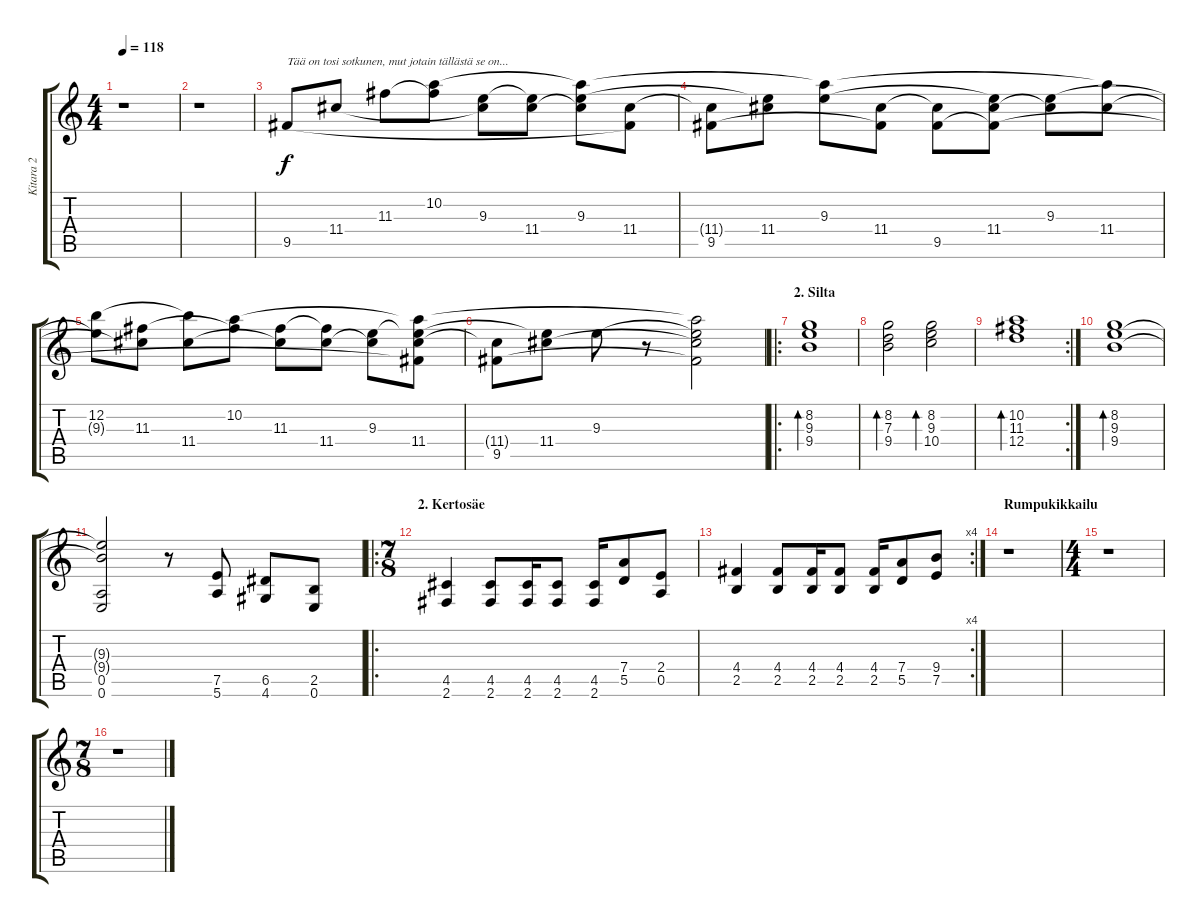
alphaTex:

\track ("Kitara 2" "Kitara 2") {instrument distortionguitar}
\staff {score tabs}
\tuning (E4 B3 G3 D3 A2 E2) {hide}
\ts (4 4)
\tempo 118
\clef g2
\ks c
r.1{dy f} |
r.1 |
9.5.8{txt "Tää on tosi sotkunen, mut jotain tällästä se on..."} 11.4.8 11.3.8 (10.2 11.3{t}).8 (9.3 11.4{t}).8 (9.3{t} 11.4).8 (10.2{t} 9.3 11.4{t}).8 (11.4 9.5{t}).8 |
(11.4{t} 9.5).8 (9.3{t} 11.4).8 (10.2{t} 9.3).8 (11.4 9.5{t}).8 (11.4{t} 9.5).8 (9.3{t} 11.4 9.5{t}).8 (9.3 11.4{t}).8 (10.2{t} 11.4).8 |
(12.2 9.3{t}).8 (11.3 11.4{t}).8 (12.2{t} 11.4).8 (10.2 11.3{t}).8 (11.3 11.4{t}).8 (11.3{t} 11.4).8 (9.3 11.4{t}).8 (10.2{t} 9.3{t} 11.4 9.5{t}).8 |
(11.4{t} 9.5).8 (9.3{t} 11.4).8 9.3.8 r.8 (10.2{t} 9.3{t} 11.4{t} 9.5{t}).2 |
\ro
\section ("" "2. Silta")
(8.2 9.3 9.4).1{bd 120} |
(8.2 7.3 9.4).2{bd 120} (8.2 9.3 10.4).2{bd 120} |
\rc 2
(10.2 11.3 12.4).1{bd 120} |
(8.2 9.3 9.4).1{bd 120} |
(9.3{t} 9.4{t} 0.5 0.6).2 r.8 (7.5 5.6).8 (6.5 4.6).8 (2.5 0.6).8 |
\ro
\ts (7 8)
\section ("" "2. Kertosäe")
(4.5 2.6).4 (4.5 2.6).8 (4.5 2.6).16 (4.5 2.6).8 (4.5 2.6).16 (7.4 5.5).8 (2.4 0.5).8 |
\rc 4
(4.4 2.5).4 (4.4 2.5).8 (4.4 2.5).16 (4.4 2.5).8 (4.4 2.5).16 (7.4 5.5).8 (9.4 7.5).8 |
\section ("" "Rumpukikkailu")
r.1 |
\ts (4 4)
r.1 |
\ts (7 8)
r.1
